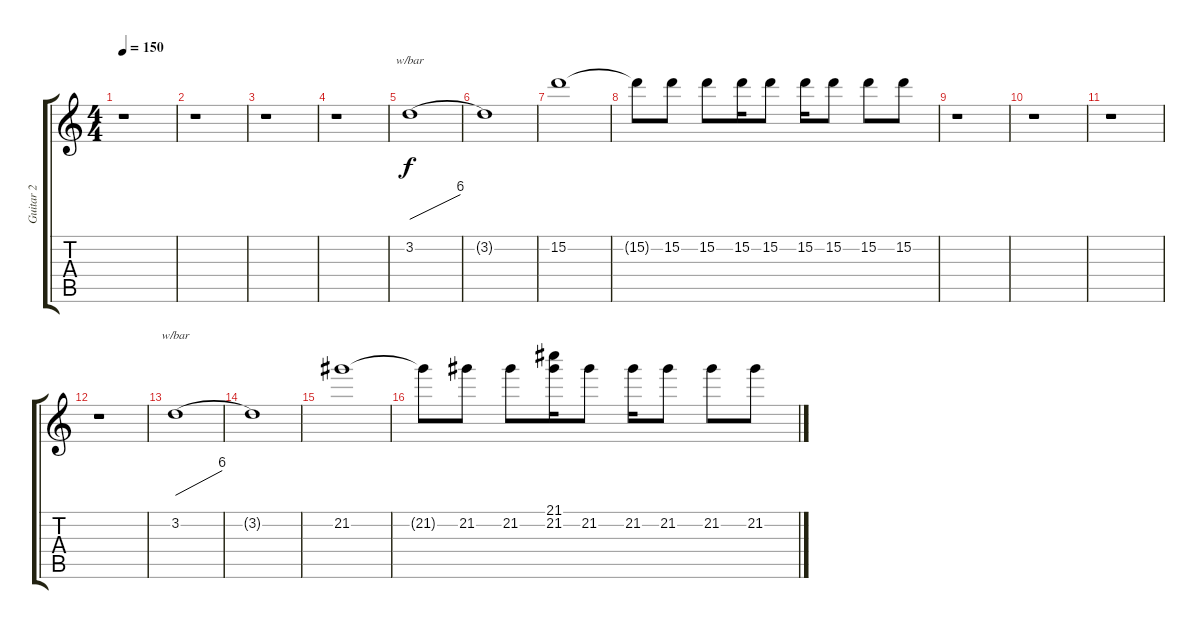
\track ("Guitar 2" "Guitar 2") {instrument distortionguitar}
\staff {score tabs}
\tuning (E4 B3 G3 D3 A2 E2) {hide}
\ts (4 4)
\tempo 150
\clef g2
\ks c
r.1{dy f instrument distortionguitar} |
r.1 |
r.1 |
r.1 |
3.2.1{tbe (dive default 0 0 60 24)} |
3.2{t}.1 |
15.2.1 |
15.2{t}.8 15.2.8 15.2.8 15.2.16 15.2.8 15.2.16 15.2.8 15.2.8 15.2.8 |
r.1 |
r.1 |
r.1 |
r.1 |
3.2.1{tbe (dive default 0 0 60 24)} |
3.2{t}.1 |
21.2.1 |
21.2{t}.8 21.2.8 21.2.8 (21.1 21.2).16 21.2.8 21.2.16 21.2.8 21.2.8 21.2.8
